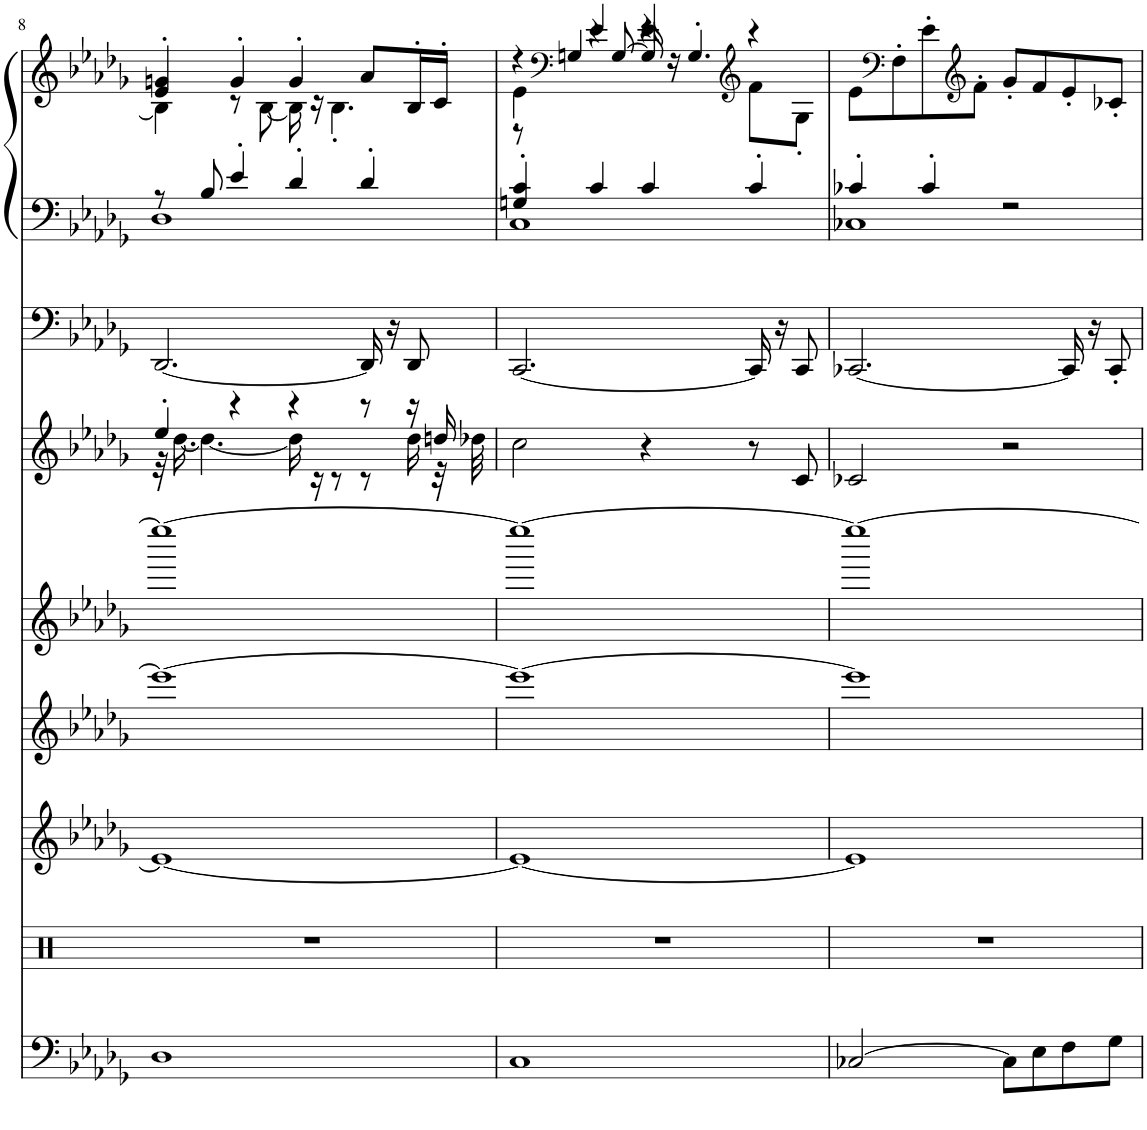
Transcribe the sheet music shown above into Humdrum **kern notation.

**kern	**kern	**kern	**kern	**kern	**kern	**kern	**kern	**kern
*part8	*part7	*part6	*part5	*part4	*part3	*part2	*part1	*part1
*staff9	*staff8	*staff7	*staff6	*staff5	*staff4	*staff3	*staff2	*staff1
*I"Cello	*I"Percussion	*I"Violin	*I"Violin	*I"Violin	*I"Tenor Sax	*I"Fingered Bass	*I"Grand Piano, Beautiful	*
*	*	*I'Vln	*I'Vln	*I'Vln	*I'T Sax	*	*I'Pno	*
!!LO:PB:g=z
*clefF4	*clefX	*clefG2	*clefG2	*clefG2	*clefG2	*clefF4	*clefF4	*clefG2
*	*	*	*	*	*Trd8c14	*	*	*
*k[b-e-a-d-g-]	*k[]	*k[b-e-a-d-g-]	*k[b-e-a-d-g-]	*k[b-e-a-d-g-]	*k[b-e-a-d-g-]	*k[b-e-a-d-g-]	*k[b-e-a-d-g-]	*k[b-e-a-d-g-]
*M4/4	*M4/4	*M4/4	*M4/4	*M4/4	*M4/4	*M4/4	*M4/4	*M4/4
=8	=8	=8	=8	=8	=8	=8	=8	=8
*	*	*	*	*	*^	*	*^	*^
1D-	1r	1e-_	1eee-_	1eeee-_	4ee-'/	32r	[2.DD-/	8r	1D-	4e-/' 4gn/'	4B-\]
.	.	.	.	.	.	[16.dd-\	.	.	.	.	.
.	.	.	.	.	.	4.dd-\_	.	8B-/	.	.	.
.	.	.	.	.	4r	.	.	4e-'/	.	4g'/	8r
.	.	.	.	.	.	.	.	.	.	.	[8B-\
.	.	.	.	.	4r	16dd-\]	.	4d-'/	.	4g'/	16B-\]
.	.	.	.	.	.	16r	.	.	.	.	16r
.	.	.	.	.	.	8r	.	.	.	.	4.B-'\
.	.	.	.	.	8r	8r	16DD-/]	4d-'/	.	8a-/L	.
.	.	.	.	.	.	.	16r	.	.	.	.
.	.	.	.	.	16r	16dd-\	8DD-/	.	.	16B-'/L	.
.	.	.	.	.	16ddn/	32r	.	.	.	16c'/JJ	.
.	.	.	.	.	.	32dd-X\	.	.	.	.	.
*	*	*	*	*	*v	*v	*	*	*	*	*
=9	=9	=9	=9	=9	=9	=9	=9	=9	=9	=9
*	*	*	*	*	*	*	*	*	*	*^
1C	1r	1e-_	1eee-_	1eeee-_	2cc\	[2.CC/	4Gn/' 4c/'	1C	4r	4e-'\	8r
*	*	*	*	*	*	*	*	*	*clefF4	*	*
.	.	.	.	.	.	.	.	.	.	.	4Gn/
.	.	.	.	.	.	.	4c/	.	4e-/	4r	.
.	.	.	.	.	.	.	.	.	.	.	[8G/
.	.	.	.	.	4r	.	4c/	.	4e-/	4r	16G/]
.	.	.	.	.	.	.	.	.	.	.	16r
.	.	.	.	.	.	.	.	.	.	.	4.G'/
*	*	*	*	*	*	*	*	*	*clefG2	*	*
.	.	.	.	.	8r	16CC/]	4c'/	.	4r	8f\L	.
.	.	.	.	.	.	16r	.	.	.	.	.
.	.	.	.	.	8c/	8CC/	.	.	.	8G'\J	.
*	*	*	*	*	*	*	*	*	*v	*v	*v
=10	=10	=10	=10	=10	=10	=10	=10	=10	=10
[2C-X/	1r	1e-]	1eee-]	1eeee-_	2c-X/	[2.CC-X/	4c-X'/	1C-X	8e-\L
*	*	*	*	*	*	*	*	*	*clefF4
.	.	.	.	.	.	.	.	.	8F'\
.	.	.	.	.	.	.	4c-'/	.	8e-'\
*	*	*	*	*	*	*	*	*	*clefG2
.	.	.	.	.	.	.	.	.	8f'\J
8C-\L]	.	.	.	.	2r	.	2r	.	8g-'/L
8E-\	.	.	.	.	.	.	.	.	8f/
8F\	.	.	.	.	.	16CC-/]	.	.	8e-'/
.	.	.	.	.	.	16r	.	.	.
8G-\J	.	.	.	.	.	8CC-'/	.	.	8c-X'/J
*	*	*	*	*	*	*	*v	*v	*
=	=	=	=	=	=	=	=	=
*-	*-	*-	*-	*-	*-	*-	*-	*-
